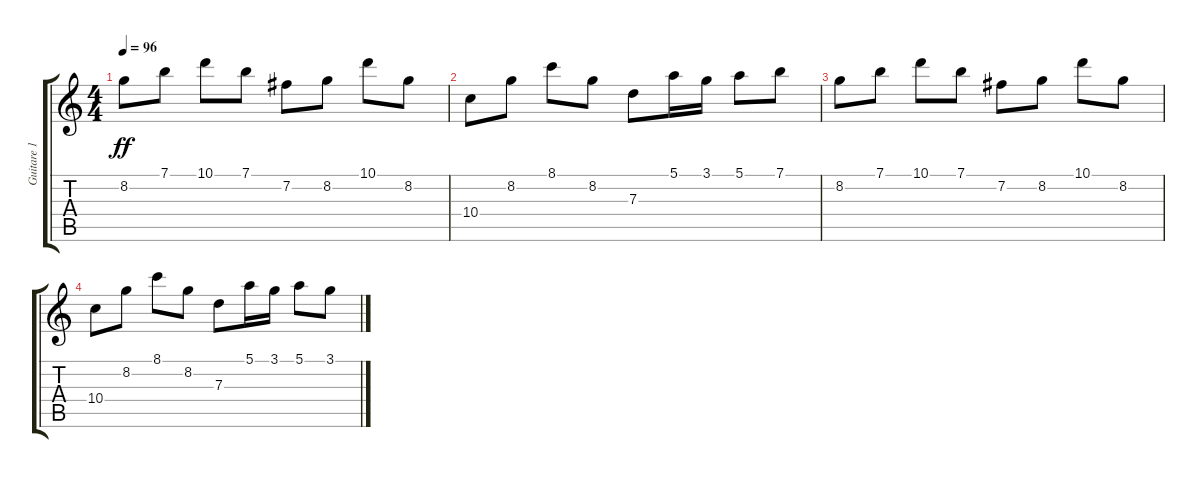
\track ("Guitare 1" "Guitare 1") {instrument electricguitarclean}
\staff {score tabs}
\tuning (E4 B3 G3 D3 A2 E2) {hide}
\ts (4 4)
\tempo 96
\clef g2
\ks c
8.2.8{dy ff} 7.1.8 10.1.8 7.1.8 7.2.8 8.2.8 10.1.8 8.2.8 |
10.4.8 8.2.8 8.1.8 8.2.8 7.3.8 5.1.16 3.1.16 5.1.8 7.1.8 |
8.2.8 7.1.8 10.1.8 7.1.8 7.2.8 8.2.8 10.1.8 8.2.8 |
10.4.8 8.2.8 8.1.8 8.2.8 7.3.8 5.1.16 3.1.16 5.1.8 3.1.8
